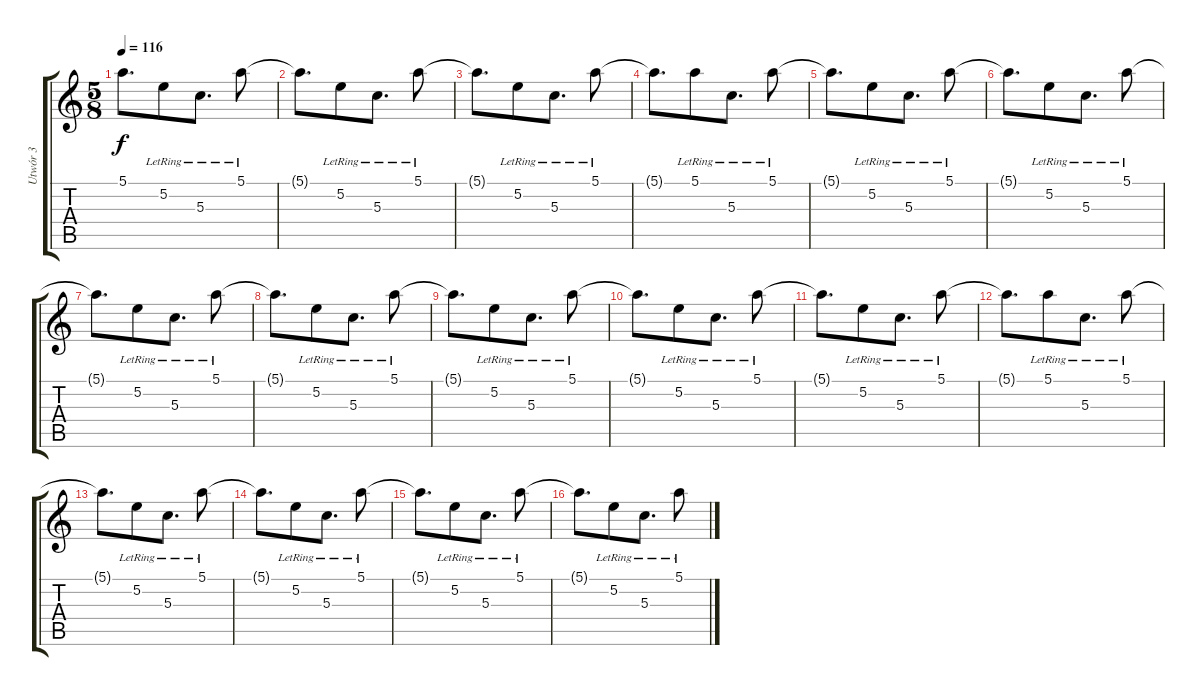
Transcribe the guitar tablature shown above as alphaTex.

\track ("Utwór 3" "Utwór 3") {instrument acousticguitarsteel}
\staff {score tabs}
\tuning (E4 B3 G3 D3 A2 E2) {hide}
\ts (5 8)
\tempo 116
\clef g2
\ks c
5.1{t}.8{d dy f} 5.2{lr}.8 5.3{lr}.8{d} 5.1{lr}.8 |
5.1{t}.8{d} 5.2{lr}.8 5.3{lr}.8{d} 5.1{lr}.8 |
5.1{t}.8{d} 5.2{lr}.8 5.3{lr}.8{d} 5.1{lr}.8 |
5.1{t}.8{d} 5.1{lr}.8 5.3{lr}.8{d} 5.1{lr}.8 |
5.1{t}.8{d} 5.2{lr}.8 5.3{lr}.8{d} 5.1{lr}.8 |
5.1{t}.8{d} 5.2{lr}.8 5.3{lr}.8{d} 5.1{lr}.8 |
5.1{t}.8{d} 5.2{lr}.8 5.3{lr}.8{d} 5.1{lr}.8 |
5.1{t}.8{d} 5.2{lr}.8 5.3{lr}.8{d} 5.1{lr}.8 |
5.1{t}.8{d} 5.2{lr}.8 5.3{lr}.8{d} 5.1{lr}.8 |
5.1{t}.8{d} 5.2{lr}.8 5.3{lr}.8{d} 5.1{lr}.8 |
5.1{t}.8{d} 5.2{lr}.8 5.3{lr}.8{d} 5.1{lr}.8 |
5.1{t}.8{d} 5.1{lr}.8 5.3{lr}.8{d} 5.1{lr}.8 |
5.1{t}.8{d} 5.2{lr}.8 5.3{lr}.8{d} 5.1{lr}.8 |
5.1{t}.8{d} 5.2{lr}.8 5.3{lr}.8{d} 5.1{lr}.8 |
5.1{t}.8{d} 5.2{lr}.8 5.3{lr}.8{d} 5.1{lr}.8 |
5.1{t}.8{d} 5.2{lr}.8 5.3{lr}.8{d} 5.1{lr}.8
